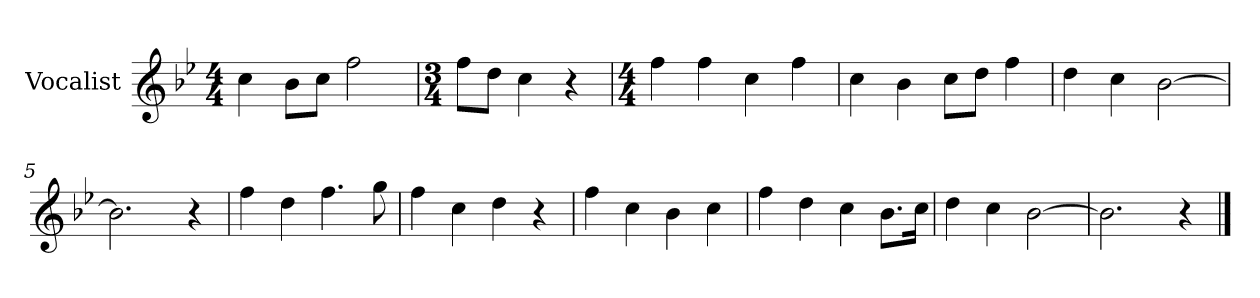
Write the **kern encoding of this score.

**kern
*part1
*staff1
*I"Vocalist
*k[b-e-]
*B-:
*M4/4
=
4cc
8b-L
8ccJ
2ff
=1
*M3/4
8ffL
8ddJ
4cc
4r
=2
*M4/4
4ff
4ff
4cc
4ff
=3
4cc
4b-
8ccL
8ddJ
4ff
=4
4dd
4cc
[2b-
=5
2.b-]
4r
=6
4ff
4dd
4.ff
8gg
=7
4ff
4cc
4dd
4r
=8
4ff
4cc
4b-
4cc
=9
4ff
4dd
4cc
8.b-L
16ccJk
=10
4dd
4cc
[2b-
=11
2.b-]
4r
==
*-
